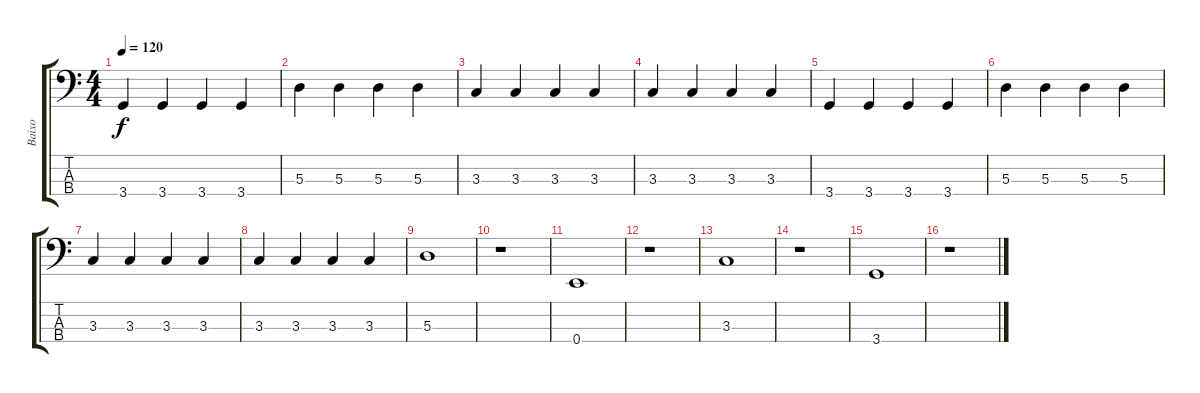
\track ("Baixo" "Baixo") {instrument electricbassfinger}
\staff {score tabs}
\tuning (G2 D2 A1 E1) {hide}
\ts (4 4)
\tempo 120
\clef f4
\ks c
3.4.4{dy f} 3.4.4 3.4.4 3.4.4 |
5.3.4 5.3.4 5.3.4 5.3.4 |
3.3.4 3.3.4 3.3.4 3.3.4 |
3.3.4 3.3.4 3.3.4 3.3.4 |
3.4.4 3.4.4 3.4.4 3.4.4 |
5.3.4 5.3.4 5.3.4 5.3.4 |
3.3.4 3.3.4 3.3.4 3.3.4 |
3.3.4 3.3.4 3.3.4 3.3.4 |
5.3.1 |
r.1 |
0.4.1 |
r.1 |
3.3.1 |
r.1 |
3.4.1 |
r.1
